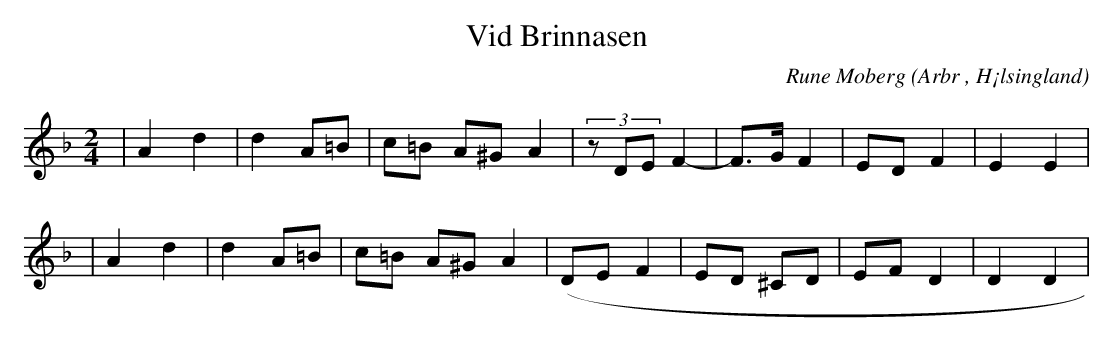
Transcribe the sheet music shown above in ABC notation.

X:1
T:Vid Brinnasen
C: Rune Moberg
O:Arbr , H¡lsingland
M:2/4
L:1/8
K:Dm
| A2 d2|d2 A=B|c=B A^G A2|(3zDE F2|-F>G F2|ED F2|E2 E2|
| A2 d2|d2 A=B|c=B A^G A2|(DE F2|ED ^CD|EF D2|D2 D2|
